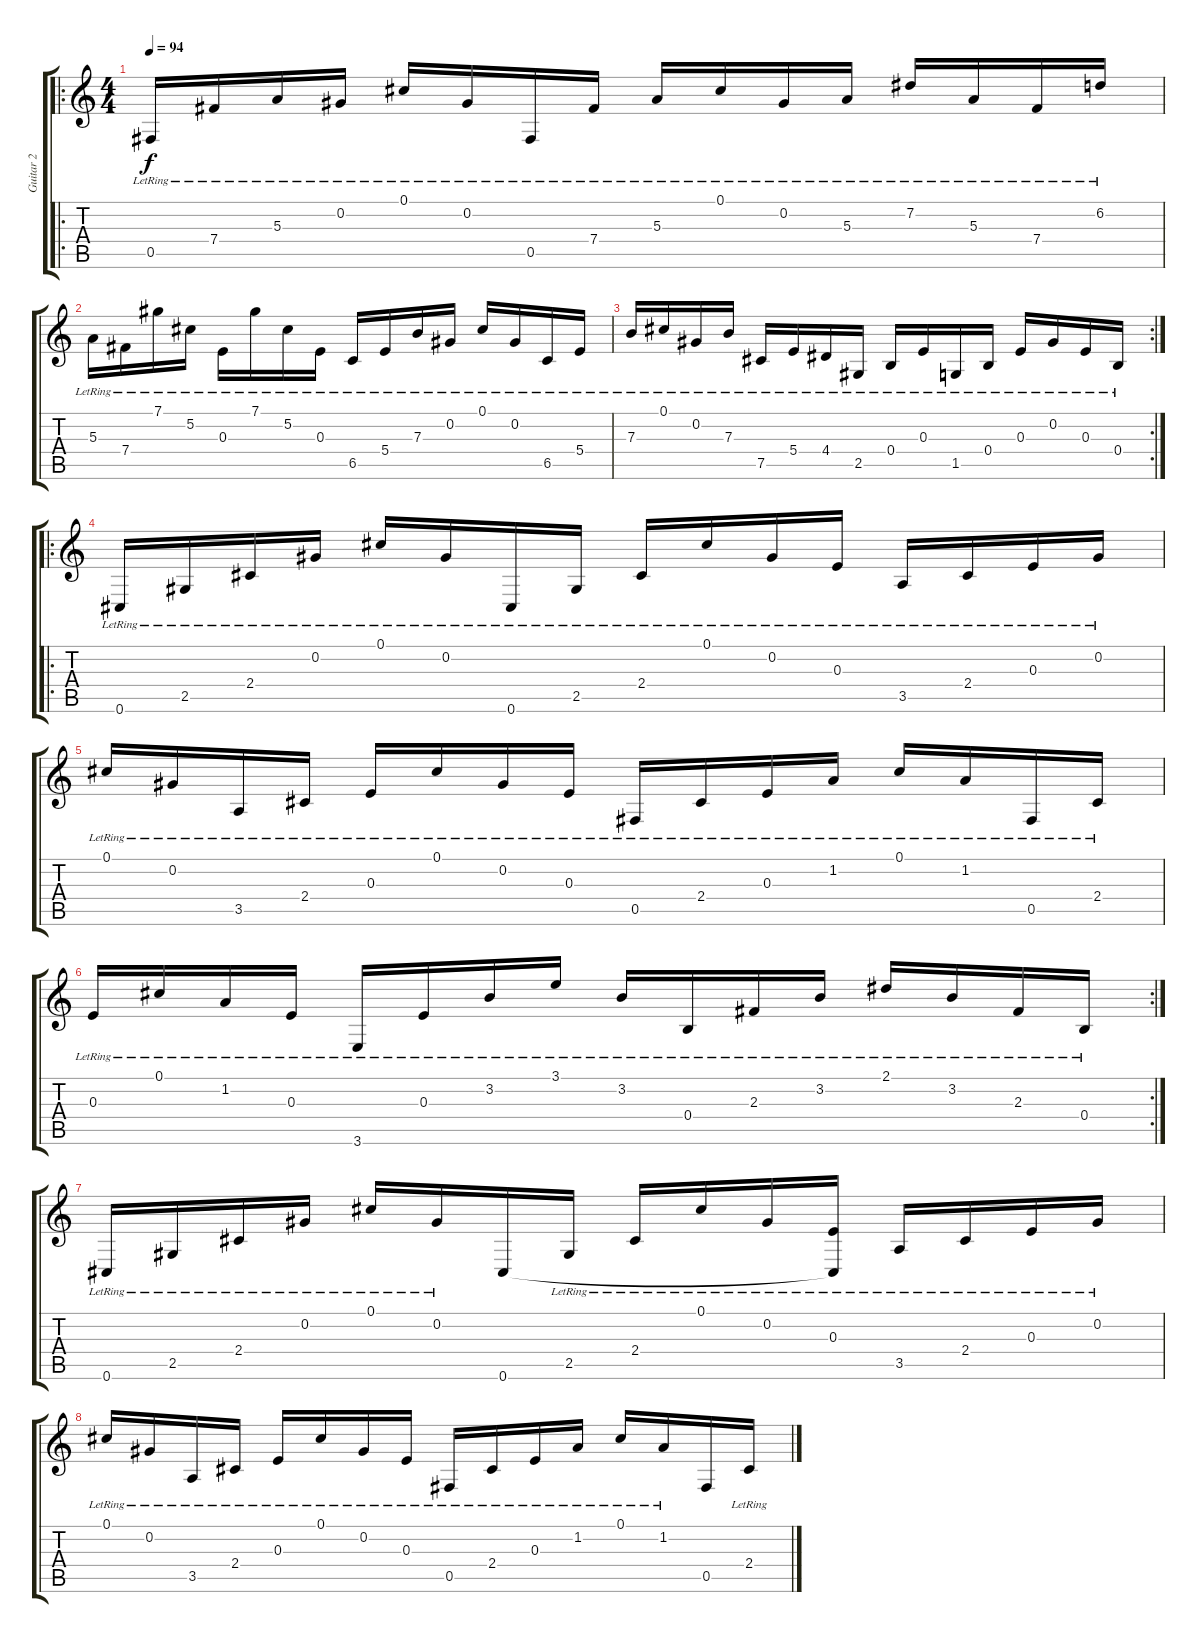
\track ("Guitar 2" "Guitar 2") {instrument distortionguitar}
\staff {score tabs}
\tuning (Db4 Ab3 E3 B2 Gb2 Db2) {hide}
\ro
\ts (4 4)
\tempo 94
\clef g2
\ks c
0.5{lr}.16{dy f} 7.4{lr}.16 5.3{lr}.16 0.2{lr}.16 0.1{lr}.16 0.2{lr}.16 0.5{lr}.16 7.4{lr}.16 5.3{lr}.16 0.1{lr}.16 0.2{lr}.16 5.3{lr}.16 7.2{lr}.16 5.3{lr}.16 7.4{lr}.16 6.2{lr}.16 |
5.3{lr}.16 7.4{lr}.16 7.1{lr}.16 5.2{lr}.16 0.3{lr}.16 7.1{lr}.16 5.2{lr}.16 0.3{lr}.16 6.5{lr}.16 5.4{lr}.16 7.3{lr}.16 0.2{lr}.16 0.1{lr}.16 0.2{lr}.16 6.5{lr}.16 5.4{lr}.16 |
\rc 2
7.3{lr}.16 0.1{lr}.16 0.2{lr}.16 7.3{lr}.16 7.5{lr}.16 5.4{lr}.16 4.4{lr}.16 2.5{lr}.16 0.4{lr}.16 0.3{lr}.16 1.5{lr}.16 0.4{lr}.16 0.3{lr}.16 0.2{lr}.16 0.3{lr}.16 0.4{lr}.16 |
\ro
0.6{lr}.16 2.5{lr}.16 2.4{lr}.16 0.2{lr}.16 0.1{lr}.16 0.2{lr}.16 0.6{lr}.16 2.5{lr}.16 2.4{lr}.16 0.1{lr}.16 0.2{lr}.16 0.3{lr}.16 3.5{lr}.16 2.4{lr}.16 0.3{lr}.16 0.2{lr}.16 |
0.1{lr}.16 0.2{lr}.16 3.5{lr}.16 2.4{lr}.16 0.3{lr}.16 0.1{lr}.16 0.2{lr}.16 0.3{lr}.16 0.5{lr}.16 2.4{lr}.16 0.3{lr}.16 1.2{lr}.16 0.1{lr}.16 1.2{lr}.16 0.5{lr}.16 2.4{lr}.16 |
\rc 2
0.3{lr}.16 0.1{lr}.16 1.2{lr}.16 0.3{lr}.16 3.6{lr}.16 0.3{lr}.16 3.2{lr}.16 3.1{lr}.16 3.2{lr}.16 0.4{lr}.16 2.3{lr}.16 3.2{lr}.16 2.1{lr}.16 3.2{lr}.16 2.3{lr}.16 0.4{lr}.16 |
0.6{lr}.16{balance 8} 2.5{lr}.16 2.4{lr}.16 0.2{lr}.16 0.1{lr}.16 0.2{lr}.16 0.6.16 2.5{lr}.16 2.4{lr}.16 0.1{lr}.16 0.2{lr}.16 (0.3{lr} 0.6{t}).16 3.5{lr}.16 2.4{lr}.16 0.3{lr}.16 0.2{lr}.16 |
0.1{lr}.16 0.2{lr}.16 3.5{lr}.16 2.4{lr}.16 0.3{lr}.16 0.1{lr}.16 0.2{lr}.16 0.3{lr}.16 0.5{lr}.16 2.4{lr}.16 0.3{lr}.16 1.2{lr}.16 0.1{lr}.16 1.2{lr}.16 0.5.16 2.4{lr}.16
